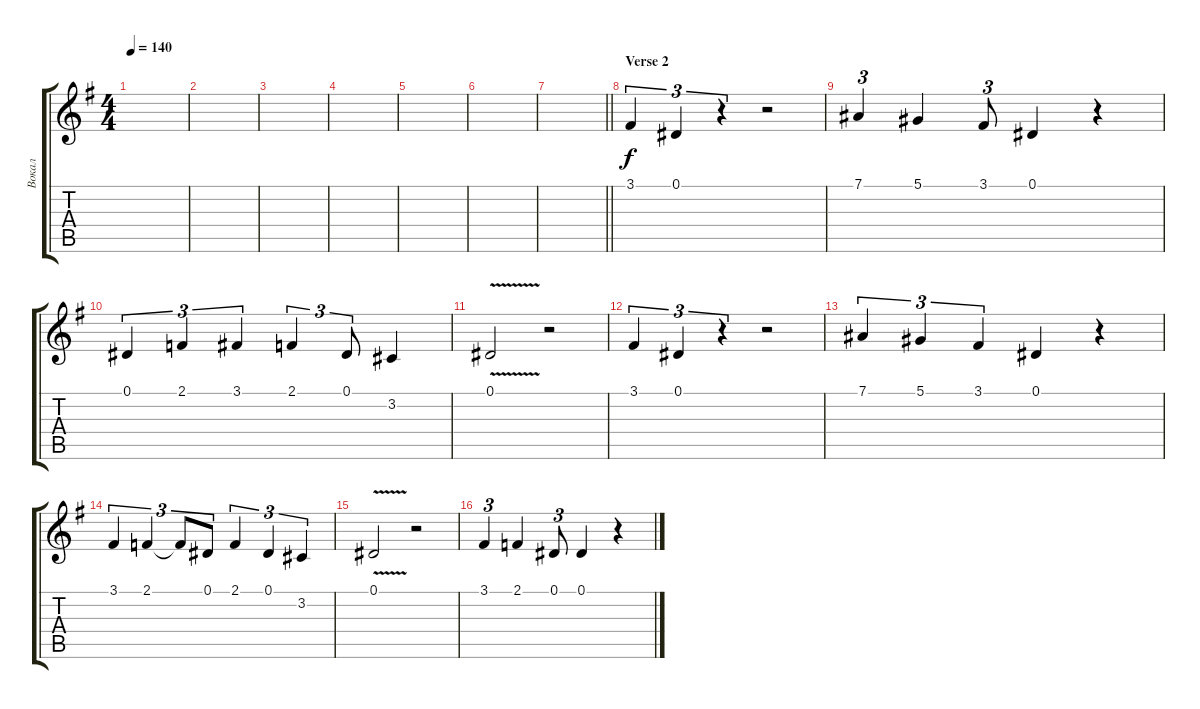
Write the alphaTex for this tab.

\track ("Вокал" "Вокал") {instrument trumpet}
\staff {score tabs}
\tuning (Eb4 Bb3 Gb3 Db3 Ab2 Eb2) {hide}
\ts (4 4)
\tempo 140
\clef g2
\ks eminor
|
|
|
|
|
|
\barLineRight lightlight
|
\section ("" "Verse 2")
3.1.4{tu (3 2) dy f} 0.1.4{tu (3 2)} r.4{tu (3 2)} r.2 |
7.1.4{tu (3 2)} 5.1.4 3.1.8{tu (3 2)} 0.1.4 r.4 |
0.1.4{tu (3 2)} 2.1.4{tu (3 2)} 3.1.4{tu (3 2)} 2.1.4{tu (3 2)} 0.1.8{tu (3 2)} 3.2.4 |
0.1{v}.2 r.2 |
3.1.4{tu (3 2)} 0.1.4{tu (3 2)} r.4{tu (3 2)} r.2 |
7.1.4{tu (3 2)} 5.1.4{tu (3 2)} 3.1.4{tu (3 2)} 0.1.4 r.4 |
3.1.4{tu (3 2)} 2.1.4{tu (3 2)} 2.1{t}.8{tu (3 2)} 0.1.8{tu (3 2)} 2.1.4{tu (3 2)} 0.1.4{tu (3 2)} 3.2.4{tu (3 2)} |
0.1{v}.2 r.2 |
3.1.4{tu (3 2)} 2.1.4 0.1.8{tu (3 2)} 0.1.4 r.4
